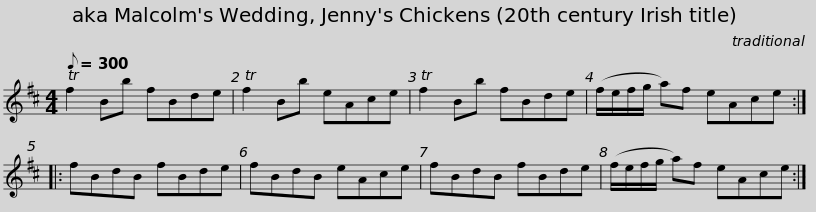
X:1
L:1/8
Q:1/8=300
M:4/4
I:linebreak $
K:Bmin
V:1 treble
V:1
 Tf2 Bb fBde | Tf2 Bb eAce | Tf2 Bb fBde | (f/e/f/g/ a)f eAce :: fBdB fBde |$ %5
 fBdB eAce | fBdB fBde | (f/e/f/g/ a)f eAce :| %8
